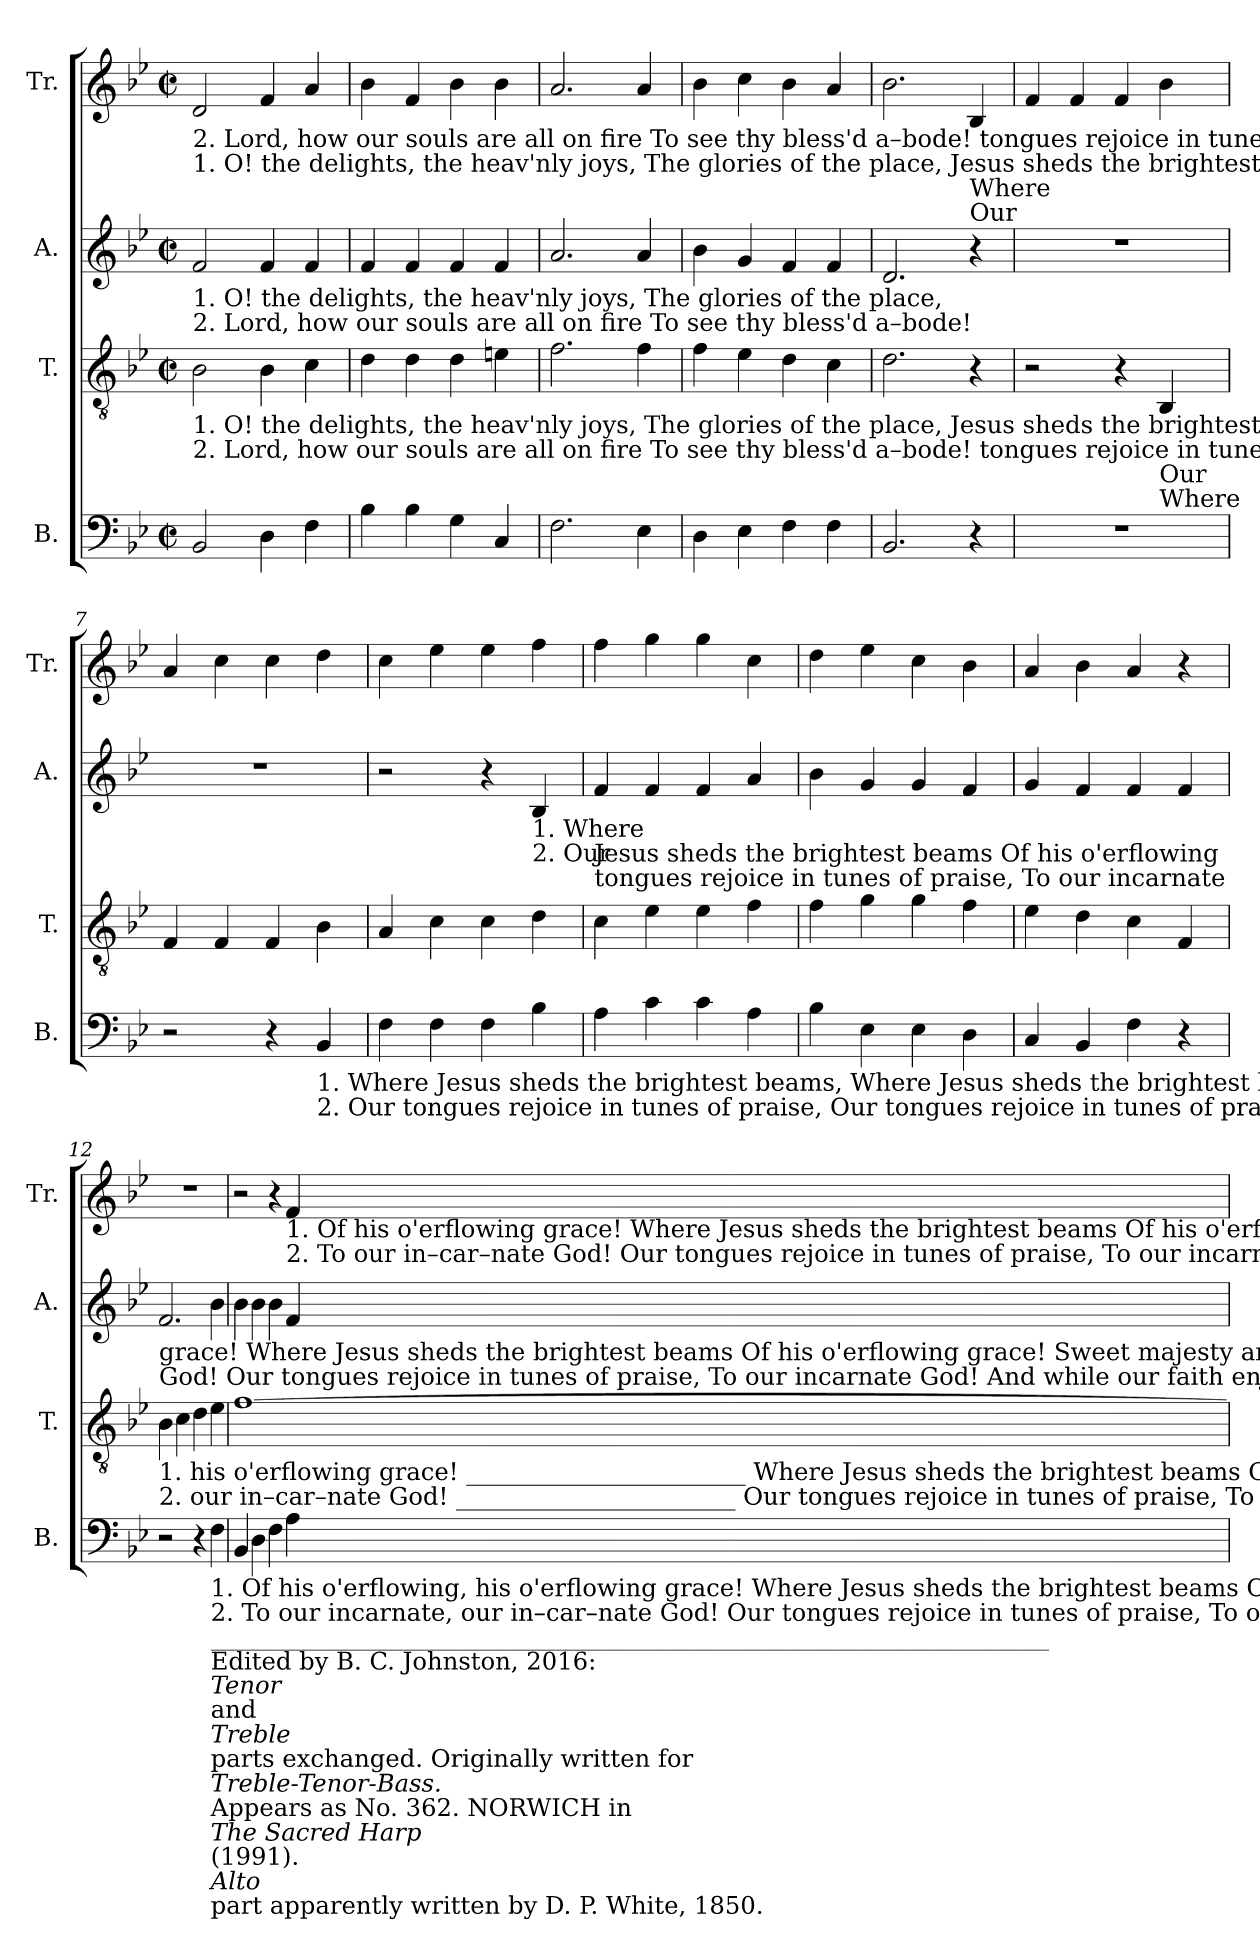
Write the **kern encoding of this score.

**kern	**kern	**kern	**kern
*part4	*part3	*part2	*part1
*staff4	*staff3	*staff2	*staff1
*I"B.	*I"T.	*I"A.	*I"Tr.
*I'B.	*I'T.	*I'A.	*I'Tr.
*clefF4	*clefGv2	*clefG2	*clefG2
*k[b-e-]	*k[b-e-]	*k[b-e-]	*k[b-e-]
*M2/2	*M2/2	*M2/2	*M2/2
*met(c|)	*met(c|)	*met(c|)	*met(c|)
*MM170	*MM170	*MM170	*MM170
=1	=1	=1	=1
!	!	!	!LO:TX:b:t=2. Lord, how our  souls  are all  on  fire      To  see thy bless'd a–bode!              tongues rejoice in tunes of praise,  Our tongues rejoice in tunes of praise,   Our  tongues rejoice  in tunes of praise
!	!	!	!LO:TX:b:t=1. O!  the delights, the  heav'nly    joys,     The   glories  of   the  place,              Jesus sheds the brightest beams, Where Jesus sheds the brightest beams, Where Jesus sheds the brightest beams
!	!	!LO:TX:b:t=1. O!  the delights, the  heav'nly    joys,     The   glories  of   the  place,	!
!	!	!LO:TX:b:t=2. Lord, how our  souls  are all  on  fire      To  see thy bless'd a–bode!	!
!	!LO:TX:b:t=1. O!  the delights, the  heav'nly    joys,     The   glories  of   the  place,                                          Jesus sheds the brightest beams, the brightest beams, Where Jesus sheds the brightest beams Of	!	!
!	!LO:TX:b:t=2. Lord, how our  souls  are all  on  fire      To  see thy bless'd a–bode!                                          tongues rejoice in tunes of praise,  in tunes of praise,  Our  tongues  rejoice  in tunes of praise  To	!	!
2BB-!/	2B-!\	2f!/	2d!/
4D!\	4B-!\	4f!/	4f!/
4F!\	4c!\	4f!/	4a!/
=2	=2	=2	=2
4B-!\	4d!\	4f!/	4b-!\
4B-!\	4d!\	4f!/	4f!/
4G!\	4d!\	4f!/	4b-!\
4C!/	4en!\	4f!/	4b-!\
=3	=3	=3	=3
2.F!\	2.f!\	2.a!/	2.a!/
4E-!\	4f!\	4a!/	4a!/
=4	=4	=4	=4
4D!\	4f!\	4b-!\	4b-!\
4E-!\	4e-!\	4g!/	4cc!\
4F!\	4d!\	4f!/	4b-!\
4F!\	4c!\	4f!/	4a!/
=5	=5	=5	=5
2.BB-!/	2.d!\	2.d!/	2.b-!\
!	!	!	!LO:TX:b:t=Where
!	!	!	!LO:TX:b:t=Our
4r	4r	4r	4B-!/
=6	=6	=6	=6
1r	2r	1r	4f!/
.	.	.	4f!/
.	4r	.	4f!/
!	!LO:TX:b:t=Our	!	!
!	!LO:TX:b:t=Where	!	!
.	4BB-!/	.	4b-!\
=7	=7	=7	=7
2r	4F!/	1r	4a!/
.	4F!/	.	4cc!\
4r	4F!/	.	4cc!\
!LO:TX:b:t=1.  Where Jesus sheds the brightest beams, Where Jesus sheds the brightest beams	!	!	!
!LO:TX:b:t=2.  Our  tongues rejoice in tunes of praise,  Our  tongues  rejoice  in tunes of praise	!	!	!
4BB-!/	4B-!\	.	4dd!\
=8	=8	=8	=8
4F!\	4A!/	2r	4cc!\
4F!\	4c!\	.	4ee-!\
4F!\	4c!\	4r	4ee-!\
!	!	!LO:TX:b:t=1. Where	!
!	!	!LO:TX:b:t=2. Our	!
4B-!\	4d!\	4B-!/	4ff!\
=9	=9	=9	=9
!	!	!LO:TX:b:t=Jesus sheds  the  brightest beams  Of      his  o'erflowing	!
!	!	!LO:TX:b:t=tongues rejoice in tunes of praise,  To      our incarnate	!
4A!\	4c!\	4f!/	4ff!\
4c!\	4e-!\	4f!/	4gg!\
4c!\	4e-!\	4f!/	4gg!\
4A!\	4f!\	4a!/	4cc!\
=10	=10	=10	=10
4B-!\	4f!\	4b-!\	4dd!\
4E-!\	4g!\	4g!/	4ee-!\
4E-!\	4g!\	4g!/	4cc!\
4D!\	4f!\	4f!/	4b-!\
=11	=11	=11	=11
4C!/	4e-!\	4g!/	4a!/
4BB-!/	4d!\	4f!/	4b-!\
4F!\	4c!\	4f!/	4a!/
4r	4F!/	4f!/	4r
!!LO:LB:g=z
=12	=12	=12	=12
!	!	!LO:TX:b:t=grace!      Where Jesus sheds the brightest beams  Of his o'erflowing grace!                                                                                  Sweet majesty  and  awful   love     Sit   smiling  on  his   brow;	!
!	!	!LO:TX:b:t=God!         Our tongues rejoice in tunes of praise,   To  our incarnate God!                                                                                     And while our faith enjoys this sight,  We long to leave our clay,	!
!	!LO:TX:b:t=1. his o'erflowing grace! _______________________ Where Jesus sheds the brightest beams   Of his o'erflowing grace!   Sweet   majesty  and   awful  love   Sit  smiling  on  his   brow;    And	!	!
!	!LO:TX:b:t=2. our in–car–nate God! _______________________  Our tongues rejoice in tunes of praise,    To  our  incarnate  God!  And while our faith enjoys this sight,  We long to leave our clay,    And	!	!
2r	4B-!\	2.f!/	1r
.	4c!\	.	.
4r	4d!\	.	.
!LO:TX:b:t=1.  Of  his o'erflowing,  his  o'erflowing   grace!   Where Jesus sheds the brightest beams  Of    his  o'erflowing    grace!    Sweet   majesty  and  awful love    Sit  smiling  on  his   brow;	!	!	!
!LO:TX:b:t=2.  To our incarnate,   our  in–car–nate   God!     Our tongues rejoice in tunes of praise,   To    our  incarnate      God!   And while our faith enjoys this sight,  We long to leave our clay,	!	!	!
!LO:TX:b:t=_____________________________________________________________________	!	!	!
!LO:TX:b:t=Edited by B. C. Johnston, 2016&colon;	!	!	!
!LO:TX:b:i:t=Tenor	!	!	!
!LO:TX:b:t=and	!	!	!
!LO:TX:b:i:t=Treble	!	!	!
!LO:TX:b:t=parts exchanged. Originally written for	!	!	!
!LO:TX:b:i:t=Treble-Tenor-Bass.	!	!	!
!LO:TX:b:t=Appears as No. 362. NORWICH in	!	!	!
!LO:TX:b:i:t=The Sacred Harp	!	!	!
!LO:TX:b:t=(1991).	!	!	!
!LO:TX:b:i:t=Alto	!	!	!
!LO:TX:b:t=part apparently written by D. P. White, 1850.	!	!	!
4F!\	4e-!\	4b-!\	.
=13	=13	=13	=13
4BB-!/	[1f!	4b-!\	2r
4D!\	.	4b-!\	.
4F!\	.	4b-!\	4r
!	!	!	!LO:TX:b:t=1. Of     his o'erflowing grace!  Where Jesus sheds the brightest beams  Of   his   o'erflowing grace!      Sweet  majesty and  awful   love     Sit   smiling  on  his    brow;                        And
!	!	!	!LO:TX:b:t=2. To    our in–car–nate God!    Our tongues rejoice in tunes of praise,   To  our   incarnate    God!       And while our faith enjoys this sight,  We long to leave our clay,                      And
4A!\	.	4f!/	4f!/
=	=	=	=
*-	*-	*-	*-
